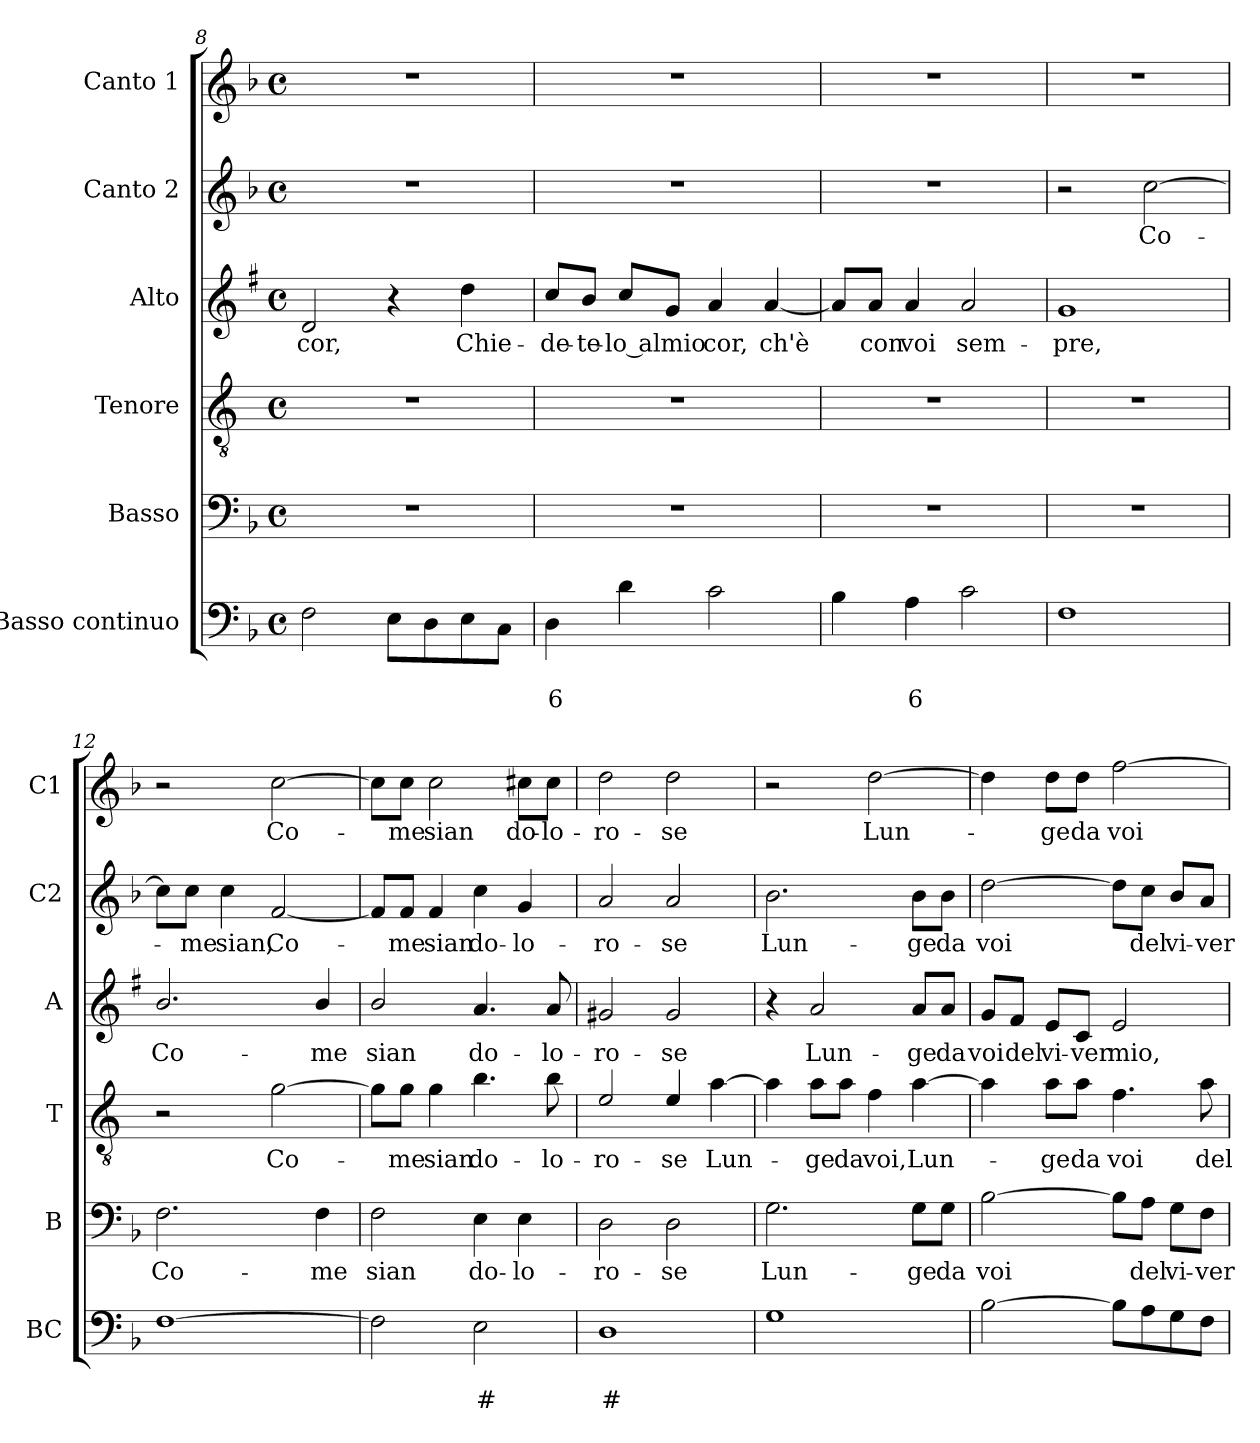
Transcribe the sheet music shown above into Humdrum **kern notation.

**kern	**text	**text	**kern	**text	**kern	**text	**kern	**text	**kern	**text	**kern	**text
*part6	*part6	*part6	*part5	*part5	*part4	*part4	*part3	*part3	*part2	*part2	*part1	*part1
*staff6	*staff6	*staff6	*staff5	*staff5	*staff4	*staff4	*staff3	*staff3	*staff2	*staff2	*staff1	*staff1
*I"Basso continuo	*	*	*I"Basso	*	*I"Tenore	*	*I"Alto	*	*I"Canto 2	*	*I"Canto 1	*
*I'BC	*	*	*I'B	*	*I'T	*	*I'A	*	*I'C2	*	*I'C1	*
*clefF4	*	*	*clefF4	*	*clefGv2	*	*clefG2	*	*clefG2	*	*clefG2	*
*	*	*	*	*	*ITrd4c7	*	*ITrd1c2	*	*	*	*	*
*k[b-]	*	*	*k[b-]	*	*k[b-]	*	*k[b-]	*	*k[b-]	*	*k[b-]	*
*F:	*	*	*F:	*	*F:	*	*F:	*	*F:	*	*F:	*
*M4/4	*	*	*M4/4	*	*M4/4	*	*M4/4	*	*M4/4	*	*M4/4	*
*met(c)	*	*	*met(c)	*	*met(c)	*	*met(c)	*	*met(c)	*	*met(c)	*
=8	=8	=8	=8	=8	=8	=8	=8	=8	=8	=8	=8	=8
!	!	!	!	!	!	!	!	!LO:LY:b	!	!	!	!
2F\	.	.	1r	.	1r	.	2c/	cor,	1r	.	1r	.
8E\L	.	.	.	.	.	.	4r	.	.	.	.	.
8D\	.	.	.	.	.	.	.	.	.	.	.	.
!	!	!	!	!	!	!	!	!LO:LY:b	!	!	!	!
8E\	.	.	.	.	.	.	4cc\	Chie-	.	.	.	.
8C\J	.	.	.	.	.	.	.	.	.	.	.	.
=9	=9	=9	=9	=9	=9	=9	=9	=9	=9	=9	=9	=9
!	!	!LO:LY:b	!	!	!	!	!	!LO:LY:b	!	!	!	!
4D\	.	6	1r	.	1r	.	8b-/L	-de-	1r	.	1r	.
!	!	!	!	!	!	!	!	!LO:LY:b	!	!	!	!
.	.	.	.	.	.	.	8a/J	-te-	.	.	.	.
!	!	!	!	!	!	!	!	!LO:LY:b	!	!	!	!
4d\	.	.	.	.	.	.	8b-/L	-lo al	.	.	.	.
!	!	!	!	!	!	!	!	!LO:LY:b	!	!	!	!
.	.	.	.	.	.	.	8f/J	mio	.	.	.	.
!	!	!	!	!	!	!	!	!LO:LY:b	!	!	!	!
2c\	.	.	.	.	.	.	4g/	cor,	.	.	.	.
!	!	!	!	!	!	!	!	!LO:LY:b	!	!	!	!
.	.	.	.	.	.	.	[4g/	ch'è	.	.	.	.
=10	=10	=10	=10	=10	=10	=10	=10	=10	=10	=10	=10	=10
4B-\	.	.	1r	.	1r	.	8g/L]	.	1r	.	1r	.
!	!	!	!	!	!	!	!	!LO:LY:b	!	!	!	!
.	.	.	.	.	.	.	8g/J	con	.	.	.	.
!	!	!LO:LY:b	!	!	!	!	!	!LO:LY:b	!	!	!	!
4A\	.	6	.	.	.	.	4g/	voi	.	.	.	.
!	!	!	!	!	!	!	!	!LO:LY:b	!	!	!	!
2c\	.	.	.	.	.	.	2g/	sem-	.	.	.	.
=11	=11	=11	=11	=11	=11	=11	=11	=11	=11	=11	=11	=11
!	!	!	!	!	!	!	!	!LO:LY:b	!	!	!	!
1F	.	.	1r	.	1r	.	1f	-pre,	2r	.	1r	.
!	!	!	!	!	!	!	!	!	!	!LO:LY:b	!	!
.	.	.	.	.	.	.	.	.	[2cc\	Co-	.	.
=12	=12	=12	=12	=12	=12	=12	=12	=12	=12	=12	=12	=12
!	!	!	!	!LO:LY:b	!	!	!	!LO:LY:b	!	!	!	!
[1F	.	.	2.F\	Co-	2r	.	2.a/	Co-	8cc\L]	.	2r	.
!	!	!	!	!	!	!	!	!	!	!LO:LY:b	!	!
.	.	.	.	.	.	.	.	.	8cc\J	-me	.	.
!	!	!	!	!	!	!	!	!	!	!LO:LY:b	!	!
.	.	.	.	.	.	.	.	.	4cc\	sian,	.	.
!	!	!	!	!	!	!LO:LY:b	!	!	!	!LO:LY:b	!	!LO:LY:b
.	.	.	.	.	[2c\	Co-	.	.	[2f/	Co-	[2cc\	Co-
!	!	!	!	!LO:LY:b	!	!	!	!LO:LY:b	!	!	!	!
.	.	.	4F\	-me	.	.	4a/	-me	.	.	.	.
!!LO:PB:g=z
=13	=13	=13	=13	=13	=13	=13	=13	=13	=13	=13	=13	=13
!	!	!	!	!LO:LY:b	!	!	!	!LO:LY:b	!	!	!	!
2F\]	.	.	2F\	sian	8c\L]	.	2a/	sian	8f/L]	.	8cc\L]	.
!	!	!	!	!	!	!LO:LY:b	!	!	!	!LO:LY:b	!	!LO:LY:b
.	.	.	.	.	8c\J	-me	.	.	8f/J	-me	8cc\J	-me
!	!	!	!	!	!	!LO:LY:b	!	!	!	!LO:LY:b	!	!LO:LY:b
.	.	.	.	.	4c\	sian	.	.	4f/	sian	2cc\	sian
!	!	!LO:LY:b	!	!LO:LY:b	!	!LO:LY:b	!	!LO:LY:b	!	!LO:LY:b	!	!
2E\	.	#	4E\	do-	4.e\	do-	4.g/	do-	4cc\	do-	.	.
!	!	!	!	!LO:LY:b	!	!	!	!	!	!LO:LY:b	!	!LO:LY:b
.	.	.	4E\	-lo-	.	.	.	.	4g/	-lo-	8cc#X\L	do-
!	!	!	!	!	!	!LO:LY:b	!	!LO:LY:b	!	!	!	!LO:LY:b
.	.	.	.	.	8e\	-lo-	8g/	-lo-	.	.	8cc#\J	-lo-
=14	=14	=14	=14	=14	=14	=14	=14	=14	=14	=14	=14	=14
!	!	!LO:LY:b	!	!LO:LY:b	!	!LO:LY:b	!	!LO:LY:b	!	!LO:LY:b	!	!LO:LY:b
1D	.	#	2D\	-ro-	2A/	-ro-	2f#X/	-ro-	2a/	-ro-	2dd\	-ro-
!	!	!	!	!LO:LY:b	!	!LO:LY:b	!	!LO:LY:b	!	!LO:LY:b	!	!LO:LY:b
.	.	.	2D\	-se	4A/	-se	2f#/	-se	2a/	-se	2dd\	-se
!	!	!	!	!	!	!LO:LY:b	!	!	!	!	!	!
.	.	.	.	.	[4d\	Lun-	.	.	.	.	.	.
=15	=15	=15	=15	=15	=15	=15	=15	=15	=15	=15	=15	=15
!	!	!	!	!LO:LY:b	!	!	!	!	!	!LO:LY:b	!	!
1G	.	.	2.G\	Lun-	4d\]	.	4r	.	2.b-\	Lun-	2r	.
!	!	!	!	!	!	!LO:LY:b	!	!LO:LY:b	!	!	!	!
.	.	.	.	.	8d\L	-ge	2g/	Lun-	.	.	.	.
!	!	!	!	!	!	!LO:LY:b	!	!	!	!	!	!
.	.	.	.	.	8d\J	da	.	.	.	.	.	.
!	!	!	!	!	!	!LO:LY:b	!	!	!	!	!	!LO:LY:b
.	.	.	.	.	4B-\	voi,	.	.	.	.	[2dd\	Lun-
!	!	!	!	!LO:LY:b	!	!LO:LY:b	!	!LO:LY:b	!	!LO:LY:b	!	!
.	.	.	8G\L	-ge	[4d\	Lun-	8g/L	-ge	8b-\L	-ge	.	.
!	!	!	!	!LO:LY:b	!	!	!	!LO:LY:b	!	!LO:LY:b	!	!
.	.	.	8G\J	da	.	.	8g/J	da	8b-\J	da	.	.
=16	=16	=16	=16	=16	=16	=16	=16	=16	=16	=16	=16	=16
!	!	!	!	!LO:LY:b	!	!	!	!LO:LY:b	!	!LO:LY:b	!	!
[2B-\	.	.	[2B-\	voi	4d\]	.	8f/L	voi	[2dd\	voi	4dd\]	.
!	!	!	!	!	!	!	!	!LO:LY:b	!	!	!	!
.	.	.	.	.	.	.	8e/J	del	.	.	.	.
!	!	!	!	!	!	!LO:LY:b	!	!LO:LY:b	!	!	!	!LO:LY:b
.	.	.	.	.	8d\L	-ge	8d/L	vi-	.	.	8dd\L	-ge
!	!	!	!	!	!	!LO:LY:b	!	!LO:LY:b	!	!	!	!LO:LY:b
.	.	.	.	.	8d\J	da	8B-/J	-ver	.	.	8dd\J	da
!	!	!	!	!	!	!LO:LY:b	!	!LO:LY:b	!	!	!	!LO:LY:b
8B-\L]	.	.	8B-\L]	.	4.B-\	voi	2d/	mio,	8dd\L]	.	[2ff\	voi
!	!	!	!	!LO:LY:b	!	!	!	!	!	!LO:LY:b	!	!
8A\	.	.	8A\J	del	.	.	.	.	8cc\J	del	.	.
!	!	!	!	!LO:LY:b	!	!	!	!	!	!LO:LY:b	!	!
8G\	.	.	8G\L	vi-	.	.	.	.	8b-/L	vi-	.	.
!	!	!	!	!LO:LY:b	!	!LO:LY:b	!	!	!	!LO:LY:b	!	!
8F\J	.	.	8F\J	-ver	8d\	del	.	.	8a/J	-ver	.	.
=	=	=	=	=	=	=	=	=	=	=	=	=
*-	*-	*-	*-	*-	*-	*-	*-	*-	*-	*-	*-	*-
